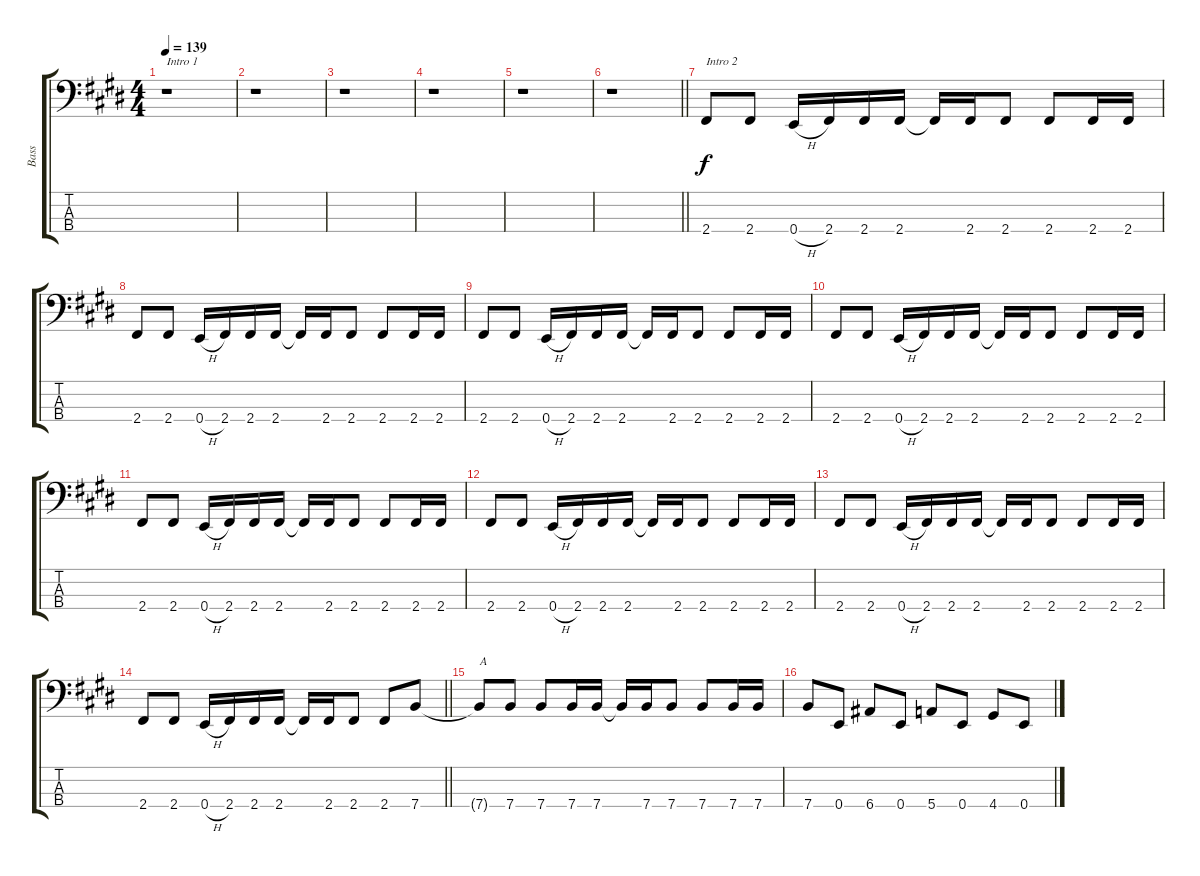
\track ("Bass" "Bass") {instrument electricbasspick}
\staff {score tabs}
\tuning (G2 D2 A1 E1) {hide}
\ts (4 4)
\tempo 139
\clef f4
\ks e
r.1{txt "Intro 1" dy f instrument electricbasspick} |
r.1 |
r.1 |
r.1 |
r.1 |
\barLineRight lightlight
r.1 |
2.4.8{txt "Intro 2"} 2.4.8 0.4{h}.16 2.4.16 2.4.16 2.4.16 2.4{t}.16 2.4.16 2.4.8 2.4.8 2.4.16 2.4.16 |
2.4.8 2.4.8 0.4{h}.16 2.4.16 2.4.16 2.4.16 2.4{t}.16 2.4.16 2.4.8 2.4.8 2.4.16 2.4.16 |
2.4.8 2.4.8 0.4{h}.16 2.4.16 2.4.16 2.4.16 2.4{t}.16 2.4.16 2.4.8 2.4.8 2.4.16 2.4.16 |
2.4.8 2.4.8 0.4{h}.16 2.4.16 2.4.16 2.4.16 2.4{t}.16 2.4.16 2.4.8 2.4.8 2.4.16 2.4.16 |
2.4.8 2.4.8 0.4{h}.16 2.4.16 2.4.16 2.4.16 2.4{t}.16 2.4.16 2.4.8 2.4.8 2.4.16 2.4.16 |
2.4.8 2.4.8 0.4{h}.16 2.4.16 2.4.16 2.4.16 2.4{t}.16 2.4.16 2.4.8 2.4.8 2.4.16 2.4.16 |
2.4.8 2.4.8 0.4{h}.16 2.4.16 2.4.16 2.4.16 2.4{t}.16 2.4.16 2.4.8 2.4.8 2.4.16 2.4.16 |
\barLineRight lightlight
2.4.8 2.4.8 0.4{h}.16 2.4.16 2.4.16 2.4.16 2.4{t}.16 2.4.16 2.4.8 2.4.8 7.4.8 |
7.4{t}.8{txt "A"} 7.4.8 7.4.8 7.4.16 7.4.16 7.4{t}.16 7.4.16 7.4.8 7.4.8 7.4.16 7.4.16 |
7.4.8 0.4.8 6.4.8 0.4.8 5.4.8 0.4.8 4.4.8 0.4.8
